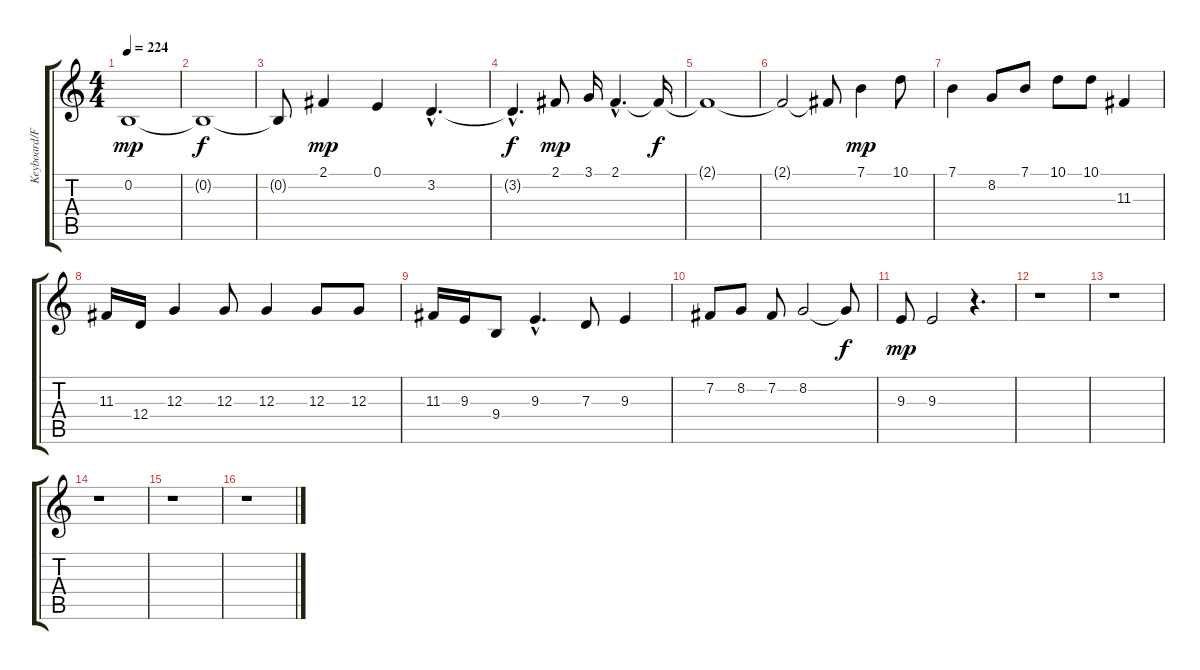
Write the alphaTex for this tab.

\track ("Keyboard/FX" "Keyboard/F") {instrument churchorgan}
\staff {score tabs}
\tuning (E4 B3 G3 D3 A2 E2) {hide}
\ts (4 4)
\tempo 224
\clef g2
\ks c
0.2.1{dy mp instrument lead1square} |
0.2{t}.1{dy f} |
0.2{t}.8 2.1.4{dy mp} 0.1.4 3.2{hac}.4{d} |
3.2{hac t}.4{d dy f} 2.1.8{dy mp} 3.1.16 2.1{hac}.4{d} 2.1{t}.16{dy f} |
2.1{t}.1 |
2.1{t}.2 2.1{t}.8 7.1.4{dy mp} 10.1.8 |
7.1.4 8.2.8 7.1.8 10.1.8 10.1.8 11.3.4 |
11.3.16 12.4.16 12.3.4 12.3.8 12.3.4 12.3.8 12.3.8 |
11.3.16 9.3.16 9.4.8 9.3{hac}.4{d} 7.3.8 9.3.4 |
7.2.8 8.2.8 7.2.8 8.2.2 8.2{t}.8{dy f} |
9.3.8{dy mp} 9.3.2 r.4{d} |
r.1 |
r.1 |
r.1 |
r.1 |
r.1
